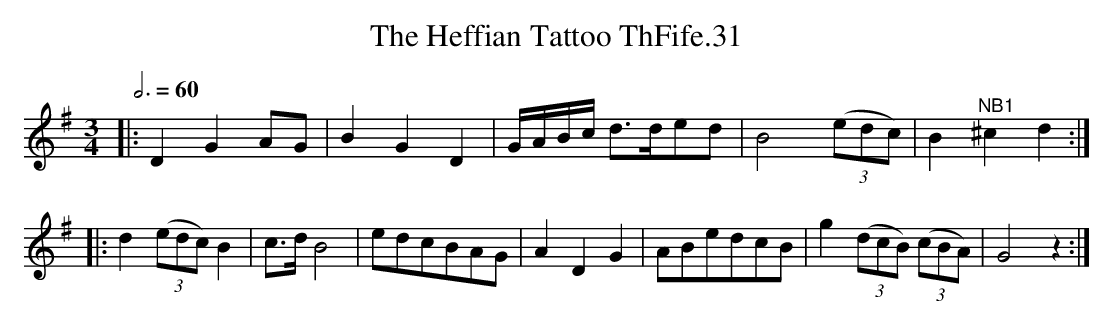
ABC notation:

X:1
T:Heffian Tattoo ThFife.31, The
M:3/4
L:1/8
Q:3/4=60
K:G
|: D2 G2 AG | B2 G2 D2 | G/A/B/c/ d>ded | B4 ((3edc) |B2 "^NB1"^c2 d2 :|
|: d2 ((3edc) B2 | c>d B4 | edcBAG |A2 D2 G2 | ABedcB | g2 ((3dcB) ((3cBA) | G4 z2 :|
